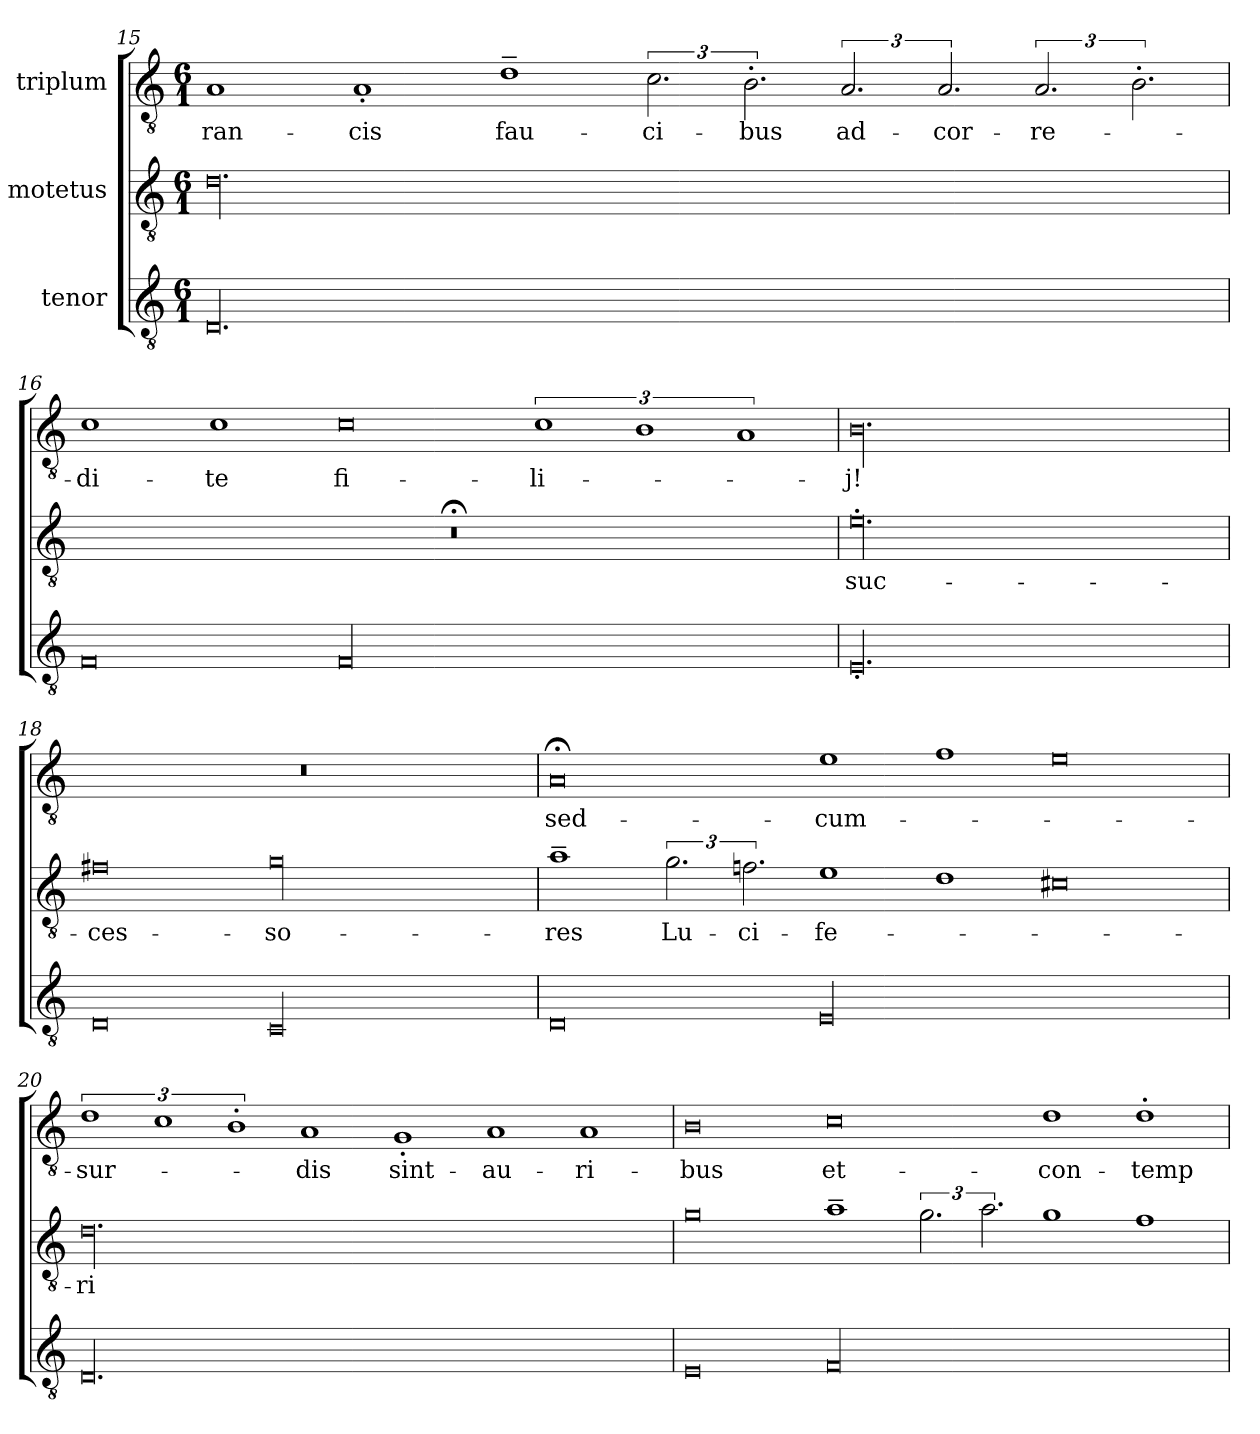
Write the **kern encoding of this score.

**kern	**kern	**text	**kern	**text
*part3	*part2	*part2	*part1	*part1
*staff3	*staff2	*staff2	*staff1	*staff1
*I"tenor	*I"motetus	*	*I"triplum	*
*clefGv2	*clefGv2	*	*clefGv2	*
*k[]	*k[]	*	*k[]	*
*C:	*C:	*	*C:	*
*M6/1	*M6/1	*	*M6/1	*
=15	=15	=15	=15	=15
00.D/	00.d\	.	1A/	ran-
.	.	.	1A'/	-cis
.	.	.	1d~\	fau-
.	.	.	3.c\	-ci-
.	.	.	3.B'\	-bus
.	.	.	3.A/	ad-
.	.	.	3.A/	cor-
.	.	.	3.A/	re-
.	.	.	3.B'\	.
=16	=16	=16	=16	=16
0F/	00.r;<	.	1c\	-di-
.	.	.	1c\	-te
00F/	.	.	0c\	fi-
.	.	.	3%2c\	-li-
.	.	.	3%2B\	.
.	.	.	3%2A/	.
=17	=17	=17	=17	=17
00.E'/	00.e'\	suc-	00.B\	-j!
!!LO:PB:g=z
=18	=18	=18	=18	=18
0D/	0f#X\	-ces-	00.r	.
00C/	00g\	-so-	.	.
=19	=19	=19	=19	=19
0D/	1a~\	-res	0A;</	sed-
.	3.g\	Lu-	.	.
.	3.fn\	-ci-	.	.
00E/	1e\	-fe-	1e\	cum-
.	1d\	.	1f\	.
.	0c#X\	.	0e\	.
=20	=20	=20	=20	=20
00.D/	00.d\	-ri	3%2d\	sur-
.	.	.	3%2c\	.
.	.	.	3%2B'\	.
.	.	.	1A/	-dis
.	.	.	1G'/	sint-
.	.	.	1A/	au-
.	.	.	1A/	-ri-
=21	=21	=21	=21	=21
0E/	0g\	.	0B\	-bus
00F/	1a~\	.	0c\	et-
.	3.g\	.	.	.
.	3.a\	.	.	.
.	1g\	.	1d\	con-
.	1f\	.	1d'\	-temp-
=	=	=	=	=
*-	*-	*-	*-	*-
